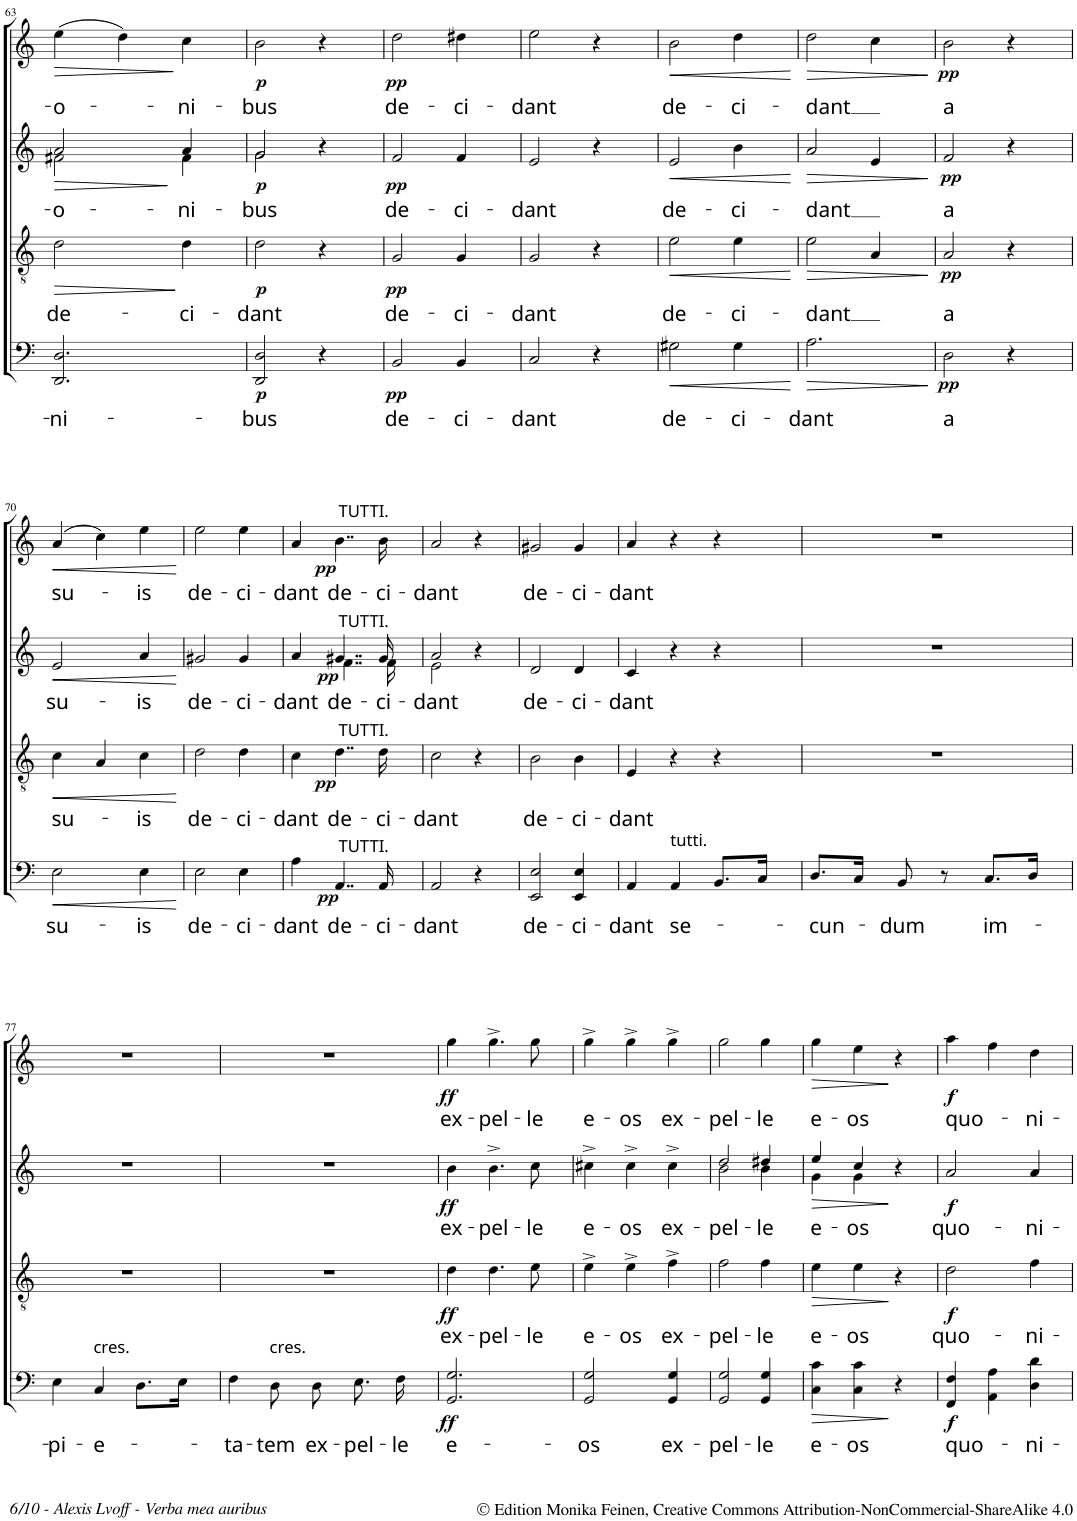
**kern	**text	**dynam	**kern	**text	**dynam	**kern	**text	**dynam	**kern	**text	**dynam
*part4	*part4	*part4	*part3	*part3	*part3	*part2	*part2	*part2	*part1	*part1	*part1
*staff4	*staff4	*staff4	*staff3	*staff3	*staff3	*staff2	*staff2	*staff2	*staff1	*staff1	*staff1
*I"BASSO.	*	*	*I"TENORE.	*	*	*I"ALTO.	*	*	*I"SOPRANO.	*	*
!!LO:PB:g=z
*clefF4	*	*	*clefGv2	*	*	*clefG2	*	*	*clefG2	*	*
*k[]	*	*	*k[]	*	*	*k[]	*	*	*k[]	*	*
*M3/4	*	*	*M3/4	*	*	*M3/4	*	*	*M3/4	*	*
=63	=63	=63	=63	=63	=63	=63	=63	=63	=63	=63	=63
!	!LO:LY:b	!	!	!LO:LY:b	!LO:HP:b	!	!LO:LY:b	!LO:HP:b	!	!LO:LY:b	!LO:HP:b
*	*	*	*	*	*	*^	*	*	*	*	*
2.DD/ 2.D/	-ni-	.	2d\	de-	>	2a/	2f#X\	-o-	>	(4ee\	-o-	>
.	.	.	.	.	.	.	.	.	.	4dd\)	.	.
!	!	!	!	!LO:LY:b	!	!	!	!LO:LY:b	!	!	!LO:LY:b	!
.	.	.	4d\	-ci-	]	4a/	4f#\	-ni-	]	4cc\	-ni-	]
=64	=64	=64	=64	=64	=64	=64	=64	=64	=64	=64	=64	=64
!	!LO:LY:b	!LO:DY:b	!	!LO:LY:b	!LO:DY:b	!	!	!LO:LY:b	!LO:DY:b	!	!LO:LY:b	!LO:DY:b
2DD/ 2D/	-bus	p	2d\	-dant	p	2g/	2g\	-bus	p	2b\	-bus	p
4r	.	.	4r	.	.	4r	4ryy	.	.	4r	.	.
=65	=65	=65	=65	=65	=65	=65	=65	=65	=65	=65	=65	=65
!	!LO:LY:b	!LO:DY:b	!	!LO:LY:b	!LO:DY:b	!	!	!LO:LY:b	!LO:DY:b	!	!LO:LY:b	!LO:DY:b
*	*	*	*	*	*	*v	*v	*	*	*	*	*
2BB/	de-	pp	2G/	de-	pp	2f/	de-	pp	2dd\	de-	pp
!	!LO:LY:b	!	!	!LO:LY:b	!	!	!LO:LY:b	!	!	!LO:LY:b	!
4BB/	-ci-	.	4G/	-ci-	.	4f/	-ci-	.	4dd#X\	-ci-	.
=66	=66	=66	=66	=66	=66	=66	=66	=66	=66	=66	=66
!	!LO:LY:b	!	!	!LO:LY:b	!	!	!LO:LY:b	!	!	!LO:LY:b	!
2C/	-dant	.	2G/	-dant	.	2e/	-dant	.	2ee\	-dant	.
4r	.	.	4r	.	.	4r	.	.	4r	.	.
=67	=67	=67	=67	=67	=67	=67	=67	=67	=67	=67	=67
!	!LO:LY:b	!LO:HP:b	!	!LO:LY:b	!LO:HP:b	!	!LO:LY:b	!LO:HP:b	!	!LO:LY:b	!LO:HP:b
2G#X\	de-	<	2e\	de-	<	2e/	de-	<	2b\	de-	<
!	!LO:LY:b	!	!	!LO:LY:b	!	!	!LO:LY:b	!	!	!LO:LY:b	!
4G#\	-ci-	.	4e\	-ci-	.	4b\	-ci-	.	4dd\	-ci-	.
.	.	[	.	.	[	.	.	[	.	.	[
=68	=68	=68	=68	=68	=68	=68	=68	=68	=68	=68	=68
!	!LO:LY:b	!LO:HP:b	!	!LO:LY:b	!LO:HP:b	!	!LO:LY:b	!LO:HP:b	!	!LO:LY:b	!LO:HP:b
2.A\	-dant	>	2e\	-dant	>	2a/	-dant	>	2dd\	-dant	>
.	.	.	4A/	.	.	4e/	.	.	4cc\	.	.
.	.	]	.	.	]	.	.	]	.	.	]
=69	=69	=69	=69	=69	=69	=69	=69	=69	=69	=69	=69
!	!LO:LY:b	!LO:DY:b	!	!LO:LY:b	!LO:DY:b	!	!LO:LY:b	!LO:DY:b	!	!LO:LY:b	!LO:DY:b
2D\	a	pp	2A/	a	pp	2f/	a	pp	2b\	a	pp
4r	.	.	4r	.	.	4r	.	.	4r	.	.
!!LO:LB:g=z
=70	=70	=70	=70	=70	=70	=70	=70	=70	=70	=70	=70
!	!LO:LY:b	!LO:HP:b	!	!LO:LY:b	!LO:HP:b	!	!LO:LY:b	!LO:HP:b	!	!LO:LY:b	!LO:HP:b
2E\	su-	<	4c\	su-	<	2e/	su-	<	(4a/	su-	<
.	.	.	4A/	.	.	.	.	.	4cc\)	.	.
!	!LO:LY:b	!	!	!LO:LY:b	!	!	!LO:LY:b	!	!	!LO:LY:b	!
4E\	-is	.	4c\	-is	.	4a/	-is	.	4ee\	-is	.
.	.	[	.	.	[	.	.	[	.	.	[
=71	=71	=71	=71	=71	=71	=71	=71	=71	=71	=71	=71
!	!LO:LY:b	!	!	!LO:LY:b	!	!	!LO:LY:b	!	!	!LO:LY:b	!
2E\	de-	.	2d\	de-	.	2g#X/	de-	.	2ee\	de-	.
!	!LO:LY:b	!	!	!LO:LY:b	!	!	!LO:LY:b	!	!	!LO:LY:b	!
4E\	-ci-	.	4d\	-ci-	.	4g#/	-ci-	.	4ee\	-ci-	.
=72	=72	=72	=72	=72	=72	=72	=72	=72	=72	=72	=72
!	!LO:LY:b	!	!	!LO:LY:b	!	!	!LO:LY:b	!	!	!LO:LY:b	!
*	*	*	*	*	*	*^	*	*	*	*	*
4A\	-dant	.	4c\	-dant	.	4a/	4ryy	-dant	.	4a/	-dant	.
!	!	!	!	!	!	!	!	!	!	!LO:TX:a:t=TUTTI.	!	!
!	!	!	!	!	!	!LO:TX:a:t=TUTTI.	!	!	!	!	!	!
!	!	!	!LO:TX:a:t=TUTTI.	!	!	!	!	!	!	!	!	!
!LO:TX:a:t=TUTTI.	!	!	!	!	!	!	!	!	!	!	!	!
!	!LO:LY:b	!LO:DY:b	!	!LO:LY:b	!LO:DY:b	!	!	!LO:LY:b	!LO:DY:b	!	!LO:LY:b	!LO:DY:b
4..AA/	de-	pp	4..d\	de-	pp	4..g#X/	4..f\	de-	pp	4..b\	de-	pp
!	!LO:LY:b	!	!	!LO:LY:b	!	!	!	!LO:LY:b	!	!	!LO:LY:b	!
16AA/	-ci-	.	16d\	-ci-	.	16g#/	16f\	-ci-	.	16b\	-ci-	.
=73	=73	=73	=73	=73	=73	=73	=73	=73	=73	=73	=73	=73
!	!LO:LY:b	!	!	!LO:LY:b	!	!	!	!LO:LY:b	!	!	!LO:LY:b	!
2AA/	-dant	.	2c\	-dant	.	2a/	2e\	-dant	.	2a/	-dant	.
4r	.	.	4r	.	.	4r	4ryy	.	.	4r	.	.
=74	=74	=74	=74	=74	=74	=74	=74	=74	=74	=74	=74	=74
!	!LO:LY:b	!	!	!LO:LY:b	!	!	!	!LO:LY:b	!	!	!LO:LY:b	!
*	*	*	*	*	*	*v	*v	*	*	*	*	*
2EE/ 2E/	de-	.	2B\	de-	.	2d/	de-	.	2g#X/	de-	.
!	!LO:LY:b	!	!	!LO:LY:b	!	!	!LO:LY:b	!	!	!LO:LY:b	!
4EE/ 4E/	-ci-	.	4B\	-ci-	.	4d/	-ci-	.	4g#/	-ci-	.
=75	=75	=75	=75	=75	=75	=75	=75	=75	=75	=75	=75
!	!LO:LY:b	!	!	!LO:LY:b	!	!	!LO:LY:b	!	!	!LO:LY:b	!
4AA/	-dant	.	4E/	-dant	.	4c/	-dant	.	4a/	-dant	.
!LO:TX:a:t=tutti.	!	!	!	!	!	!	!	!	!	!	!
!	!LO:LY:b	!	!	!	!	!	!	!	!	!	!
4AA/	se-	.	4r	.	.	4r	.	.	4r	.	.
8.BB/L	.	.	4r	.	.	4r	.	.	4r	.	.
16C/Jk	.	.	.	.	.	.	.	.	.	.	.
=76	=76	=76	=76	=76	=76	=76	=76	=76	=76	=76	=76
!	!LO:LY:b	!	!	!	!	!	!	!	!	!	!
8.D/L	-cun-	.	2.r	.	.	2.r	.	.	2.r	.	.
16C/Jk	.	.	.	.	.	.	.	.	.	.	.
!	!LO:LY:b	!	!	!	!	!	!	!	!	!	!
8BB/	-dum	.	.	.	.	.	.	.	.	.	.
8r	.	.	.	.	.	.	.	.	.	.	.
!	!LO:LY:b	!	!	!	!	!	!	!	!	!	!
8.C/L	im-	.	.	.	.	.	.	.	.	.	.
16D/Jk	.	.	.	.	.	.	.	.	.	.	.
!!LO:LB:g=z
=77	=77	=77	=77	=77	=77	=77	=77	=77	=77	=77	=77
!	!LO:LY:b	!	!	!	!	!	!	!	!	!	!
4E\	-pi-	.	2.r	.	.	2.r	.	.	2.r	.	.
!LO:TX:a:t=cres.	!	!	!	!	!	!	!	!	!	!	!
!	!LO:LY:b	!	!	!	!	!	!	!	!	!	!
4C/	-e-	.	.	.	.	.	.	.	.	.	.
8.D\L	.	.	.	.	.	.	.	.	.	.	.
16E\Jk	.	.	.	.	.	.	.	.	.	.	.
=78	=78	=78	=78	=78	=78	=78	=78	=78	=78	=78	=78
!	!LO:LY:b	!	!	!	!	!	!	!	!	!	!
4F\	-ta-	.	2.r	.	.	2.r	.	.	2.r	.	.
!LO:TX:a:t=cres.	!	!	!	!	!	!	!	!	!	!	!
!	!LO:LY:b	!	!	!	!	!	!	!	!	!	!
8D\	-tem	.	.	.	.	.	.	.	.	.	.
!	!LO:LY:b	!	!	!	!	!	!	!	!	!	!
8D\	ex-	.	.	.	.	.	.	.	.	.	.
!	!LO:LY:b	!	!	!	!	!	!	!	!	!	!
8.E\	-pel-	.	.	.	.	.	.	.	.	.	.
!	!LO:LY:b	!	!	!	!	!	!	!	!	!	!
16F\	-le	.	.	.	.	.	.	.	.	.	.
=79	=79	=79	=79	=79	=79	=79	=79	=79	=79	=79	=79
!	!LO:LY:b	!LO:DY:b	!	!LO:LY:b	!LO:DY:b	!	!LO:LY:b	!LO:DY:b	!	!LO:LY:b	!LO:DY:b
2.GG/ 2.G/	e-	ff	4d\	ex-	ff	4b\	ex-	ff	4gg\	ex-	ff
!	!	!	!	!LO:LY:b	!	!	!LO:LY:b	!	!	!LO:LY:b	!
.	.	.	4.d\	-pel-	.	4.b^\	-pel-	.	4.gg^\	-pel-	.
!	!	!	!	!LO:LY:b	!	!	!LO:LY:b	!	!	!LO:LY:b	!
.	.	.	8e\	-le	.	8cc\	-le	.	8gg\	-le	.
=80	=80	=80	=80	=80	=80	=80	=80	=80	=80	=80	=80
!	!LO:LY:b	!	!	!LO:LY:b	!	!	!LO:LY:b	!	!	!LO:LY:b	!
2GG/ 2G/	-os	.	4e^\	e-	.	4cc#X^\	e-	.	4gg^\	e-	.
!	!	!	!	!LO:LY:b	!	!	!LO:LY:b	!	!	!LO:LY:b	!
.	.	.	4e^\	-os	.	4cc#^\	-os	.	4gg^\	-os	.
!	!LO:LY:b	!	!	!LO:LY:b	!	!	!LO:LY:b	!	!	!LO:LY:b	!
4GG/ 4G/	ex-	.	4f^\	ex-	.	4cc#^\	ex-	.	4gg^\	ex-	.
=81	=81	=81	=81	=81	=81	=81	=81	=81	=81	=81	=81
!	!LO:LY:b	!	!	!LO:LY:b	!	!	!LO:LY:b	!	!	!LO:LY:b	!
*	*	*	*	*	*	*^	*	*	*	*	*
2GG/ 2G/	-pel-	.	2f\	-pel-	.	2dd/	2b\	-pel-	.	2gg\	-pel-	.
!	!LO:LY:b	!	!	!LO:LY:b	!	!	!	!LO:LY:b	!	!	!LO:LY:b	!
4GG/ 4G/	-le	.	4f\	-le	.	4dd#X/	4b\	-le	.	4gg\	-le	.
=82	=82	=82	=82	=82	=82	=82	=82	=82	=82	=82	=82	=82
!	!LO:LY:b	!LO:HP:b	!	!LO:LY:b	!LO:HP:b	!	!	!LO:LY:b	!LO:HP:b	!	!LO:LY:b	!LO:HP:b
4C\ 4c\	e-	>	4e\	e-	>	4ee/	4g\	e-	>	4gg\	e-	>
!	!LO:LY:b	!	!	!LO:LY:b	!	!	!	!LO:LY:b	!	!	!LO:LY:b	!
4C\ 4c\	-os	.	4e\	-os	.	4cc/	4g\	-os	.	4ee\	-os	.
4r	.	]	4r	.	]	4r	4ryy	.	]	4r	.	]
=83	=83	=83	=83	=83	=83	=83	=83	=83	=83	=83	=83	=83
!	!LO:LY:b	!LO:DY:b	!	!LO:LY:b	!LO:DY:b	!	!	!LO:LY:b	!LO:DY:b	!	!LO:LY:b	!LO:DY:b
*	*	*	*	*	*	*v	*v	*	*	*	*	*
4FF/ 4F/	quo-	f	2d\	quo-	f	2a/	quo-	f	4aa\	quo-	f
4AA\ 4A\	.	.	.	.	.	.	.	.	4ff\	.	.
!	!LO:LY:b	!	!	!LO:LY:b	!	!	!LO:LY:b	!	!	!LO:LY:b	!
4D\ 4d\	-ni-	.	4f\	-ni-	.	4a/	-ni-	.	4dd\	-ni-	.
=	=	=	=	=	=	=	=	=	=	=	=
*-	*-	*-	*-	*-	*-	*-	*-	*-	*-	*-	*-
